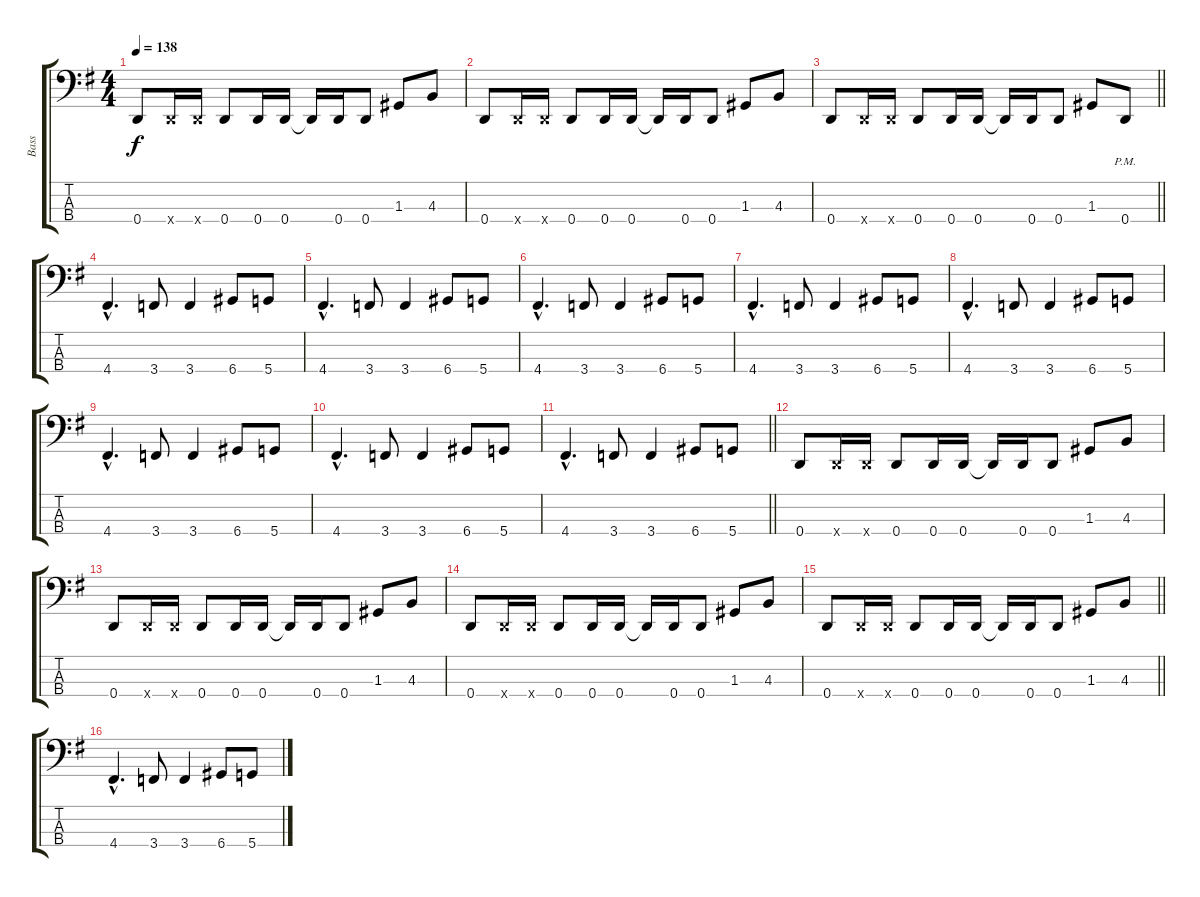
\track ("Bass" "Bass") {instrument electricbasspick}
\staff {score tabs}
\tuning (F2 C2 G1 D1) {hide}
\ts (4 4)
\tempo 138
\clef f4
\ks eminor
0.4.8{dy f} 0.4{x}.16 0.4{x}.16 0.4.8 0.4.16 0.4.16 0.4{t}.16 0.4.16 0.4.8 1.3.8 4.3.8 |
0.4.8 0.4{x}.16 0.4{x}.16 0.4.8 0.4.16 0.4.16 0.4{t}.16 0.4.16 0.4.8 1.3.8 4.3.8 |
\barLineRight lightlight
0.4.8 0.4{x}.16 0.4{x}.16 0.4.8 0.4.16 0.4.16 0.4{t}.16 0.4.16 0.4.8 1.3.8 0.4{pm}.8 |
4.4{hac}.4{d} 3.4.8 3.4.4 6.4.8 5.4.8 |
4.4{hac}.4{d} 3.4.8 3.4.4 6.4.8 5.4.8 |
4.4{hac}.4{d} 3.4.8 3.4.4 6.4.8 5.4.8 |
4.4{hac}.4{d} 3.4.8 3.4.4 6.4.8 5.4.8 |
4.4{hac}.4{d} 3.4.8 3.4.4 6.4.8 5.4.8 |
4.4{hac}.4{d} 3.4.8 3.4.4 6.4.8 5.4.8 |
4.4{hac}.4{d} 3.4.8 3.4.4 6.4.8 5.4.8 |
\barLineRight lightlight
4.4{hac}.4{d} 3.4.8 3.4.4 6.4.8 5.4.8 |
0.4.8 0.4{x}.16 0.4{x}.16 0.4.8 0.4.16 0.4.16 0.4{t}.16 0.4.16 0.4.8 1.3.8 4.3.8 |
0.4.8 0.4{x}.16 0.4{x}.16 0.4.8 0.4.16 0.4.16 0.4{t}.16 0.4.16 0.4.8 1.3.8 4.3.8 |
0.4.8 0.4{x}.16 0.4{x}.16 0.4.8 0.4.16 0.4.16 0.4{t}.16 0.4.16 0.4.8 1.3.8 4.3.8 |
\barLineRight lightlight
0.4.8 0.4{x}.16 0.4{x}.16 0.4.8 0.4.16 0.4.16 0.4{t}.16 0.4.16 0.4.8 1.3.8 4.3.8 |
4.4{hac}.4{d} 3.4.8 3.4.4 6.4.8 5.4.8
